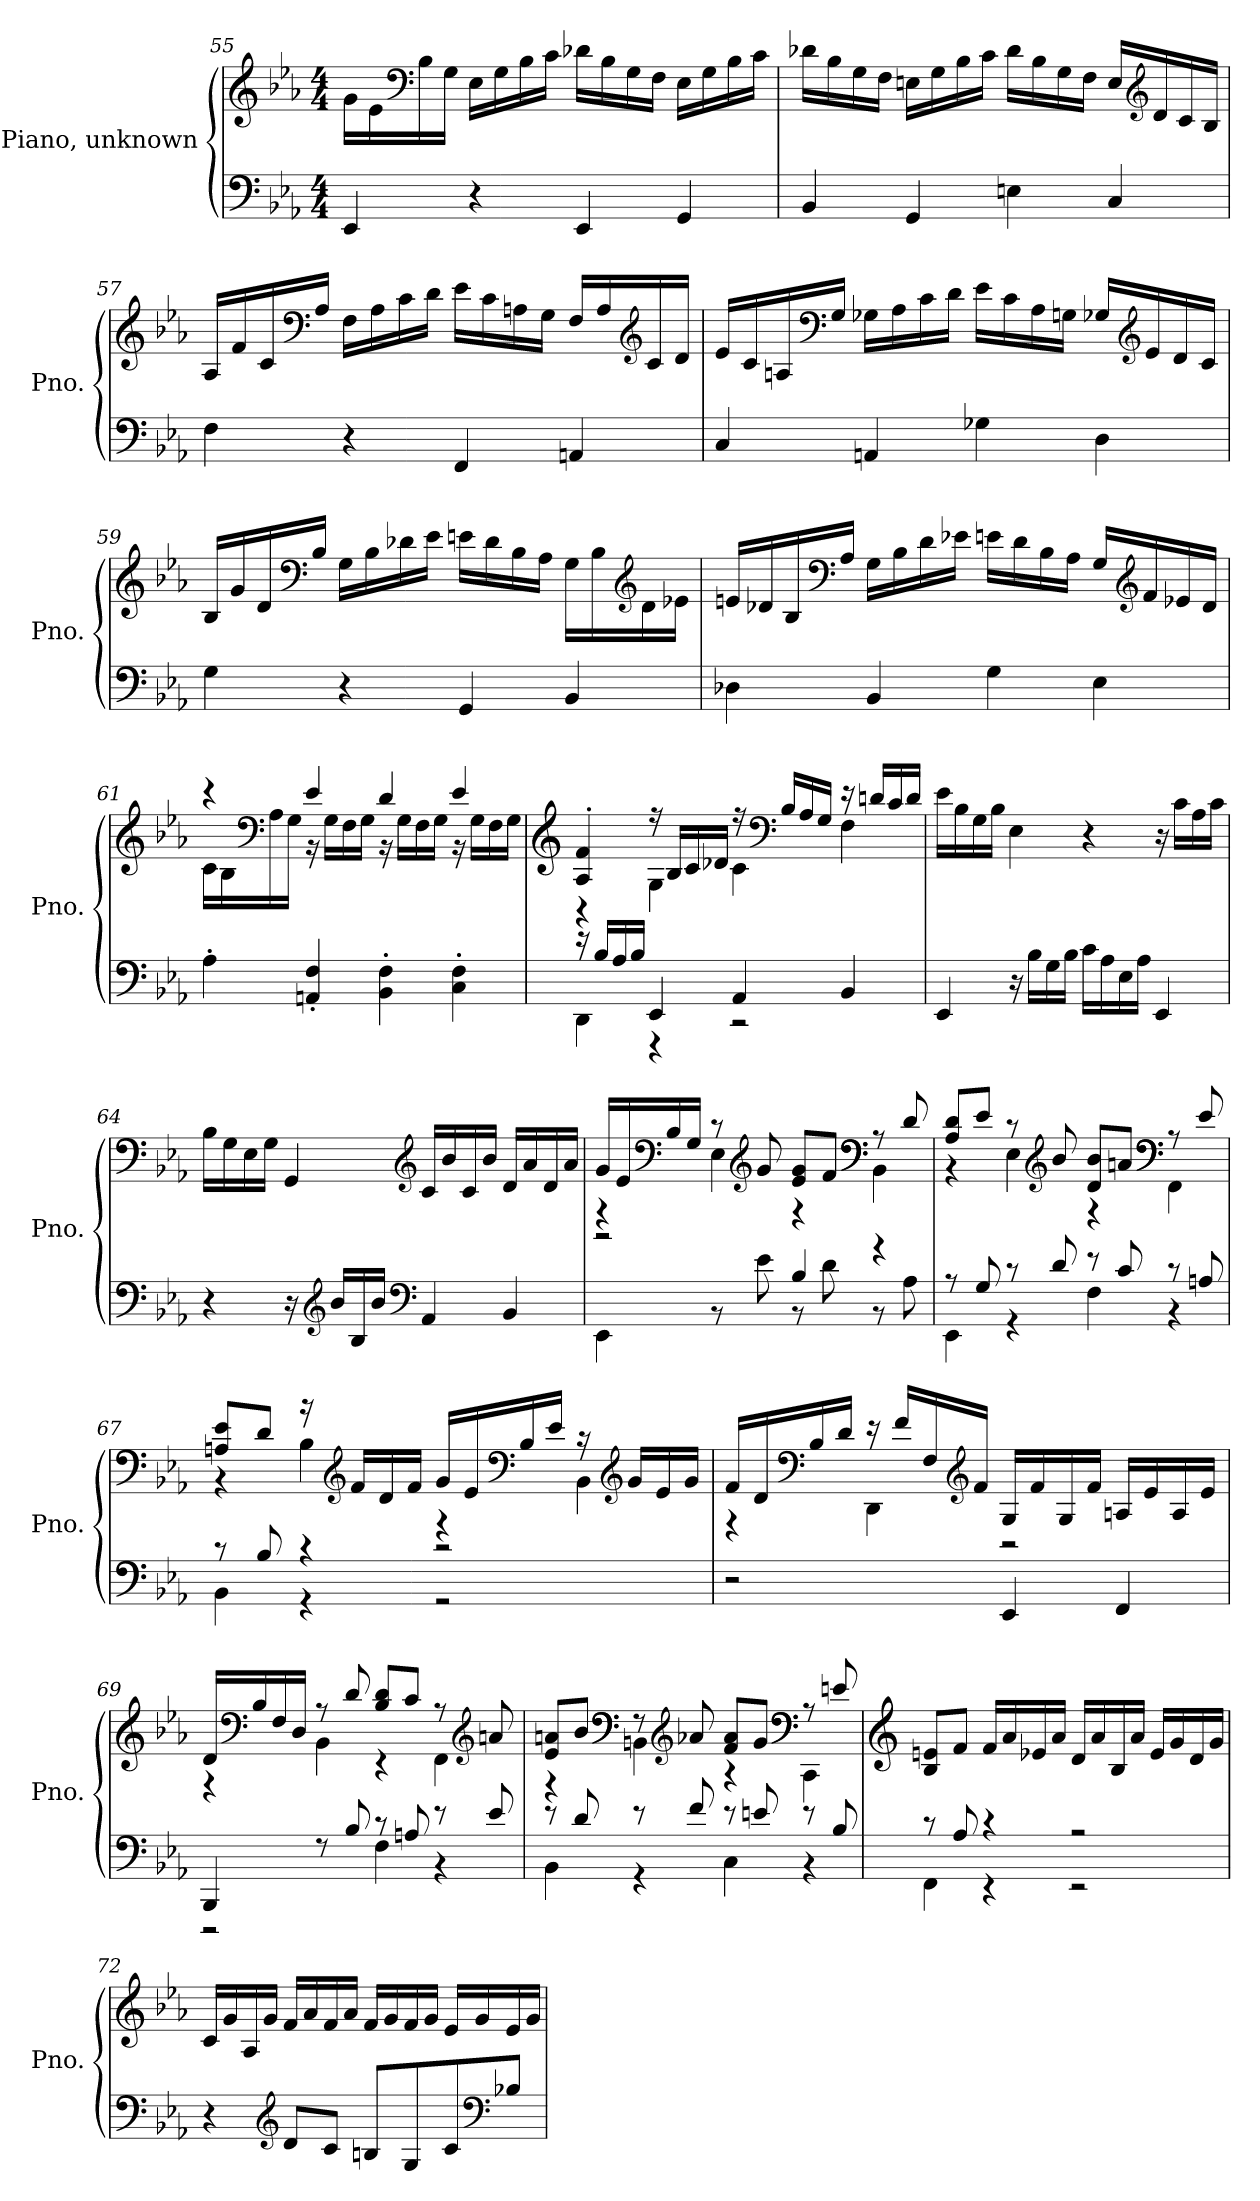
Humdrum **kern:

**kern	**kern
*part1	*part1
*staff2	*staff1
*I"Piano, unknown	*
*I'Pno.	*
!!LO:LB:g=z
*clefF4	*clefG2
*k[b-e-a-]	*k[b-e-a-]
*M4/4	*M4/4
=55	=55
4EE-/	16g\LL
.	16e-\
*	*clefF4
.	16B-\
.	16G\JJ
4r	16E-\LL
.	16G\
.	16B-\
.	16c\JJ
4EE-/	16d-X\LL
.	16B-\
.	16G\
.	16F\JJ
4GG/	16E-\LL
.	16G\
.	16B-\
.	16c\JJ
=56	=56
4BB-/	16d-X\LL
.	16B-\
.	16G\
.	16F\JJ
4GG/	16En\LL
.	16G\
.	16B-\
.	16c\JJ
4En\	16d-\LL
.	16B-\
.	16G\
.	16F\JJ
4C/	16E/LL
*	*clefG2
.	16d-/
.	16c/
.	16B-/JJ
!!LO:LB:g=z
=57	=57
4F\	16A-/LL
.	16f/
.	16c/
*	*clefF4
.	16A-/JJ
4r	16F\LL
.	16A-\
.	16c\
.	16d\JJ
4FF/	16e-\LL
.	16c\
.	16An\
.	16G\JJ
4AAn/	16F/LL
.	16A/
*	*clefG2
.	16c/
.	16d/JJ
=58	=58
4C/	16e-/LL
.	16c/
.	16An/
*	*clefF4
.	16G/JJ
4AAn/	16G-X\LL
.	16A\
.	16c\
.	16d\JJ
4G-X\	16e-\LL
.	16c\
.	16A\
.	16Gn\JJ
4D\	16G-X/LL
*	*clefG2
.	16e-/
.	16d/
.	16c/JJ
!!LO:LB:g=z
=59	=59
4G\	16B-/LL
.	16g/
.	16d/
*	*clefF4
.	16B-/JJ
4r	16G\LL
.	16B-\
.	16d-X\
.	16e-\JJ
4GG/	16en\LL
.	16d-\
.	16B-\
.	16A-\JJ
4BB-/	16G\LL
.	16B-\
*	*clefG2
.	16d-\
.	16e-X\JJ
=60	=60
4D-X\	16en/LL
.	16d-X/
.	16B-/
*	*clefF4
.	16A-/JJ
4BB-/	16G\LL
.	16B-\
.	16d-\
.	16e-X\JJ
4G\	16en\LL
.	16d-\
.	16B-\
.	16A-\JJ
4E-\	16G/LL
*	*clefG2
.	16f/
.	16e-X/
.	16d-/JJ
!!LO:PB:g=z
=61	=61
*	*^
4A-'\	4r	16c\LL
.	.	16B-\
*	*clefF4	*
.	.	16A-\
.	.	16G\JJ
4AAn/' 4F/'	4e-/	16r
.	.	16G\LL
.	.	16F\
.	.	16G\JJ
4BB-\' 4F\'	4d/	16r
.	.	16G\LL
.	.	16F\
.	.	16G\JJ
4C\' 4F\'	4e-/	16r
.	.	16G\LL
.	.	16F\
.	.	16G\JJ
=62	=62	=62
*	*clefG2	*
*^	*	*
16r	4DD\	4A-/' 4f/'	4r
16B-/LL	.	.	.
16A-/	.	.	.
16B-/JJ	.	.	.
4EE-/	4r	16r	4G\
.	.	16B-/LL	.
.	.	16c/	.
.	.	16d-X/JJ	.
4AA-/	2r	16r	4c\
*	*	*clefF4	*
.	.	16B-/LL	.
.	.	16A-/	.
.	.	16G/JJ	.
4BB-/	.	16r	4F\
.	.	16dn/LL	.
.	.	16c/	.
.	.	16d/JJ	.
*v	*v	*	*
*	*v	*v
!!LO:LB:g=z
=63	=63
4EE-/	16e-\LL
.	16B-\
.	16G\
.	16B-\JJ
16r	4E-\
16B-\LL	.
16G\	.
16B-\JJ	.
16c\LL	4r
16A-\	.
16E-\	.
16A-\JJ	.
4EE-/	16r
.	16c\LL
.	16A-\
.	16c\JJ
=64	=64
4r	16B-\LL
.	16G\
.	16E-\
.	16G\JJ
16r	4GG/
*clefG2	*
16b-/LL	.
16B-/	.
16b-/JJ	.
*clefF4	*clefG2
4AA-/	16c/LL
.	16b-/
.	16c/
.	16b-/JJ
4BB-/	16d/LL
.	16a-/
.	16d/
.	16a-/JJ
!!LO:LB:g=z
=65	=65
*^	*^
2r	4EE-\	16g/LL	4r
.	.	16e-/	.
*	*	*clefF4	*
.	.	16B-/	.
.	.	16G/JJ	.
.	8r	8r	4E-\
*	*	*clefG2	*
.	8e-\	8g/	.
4B-/	8r	8e-/ 8g/L	4r
.	8d\	8f/J	.
*	*	*clefF4	*
4r	8r	8r	4BB-\
.	8A-\	8d/	.
=66	=66	=66	=66
8r	4EE-\	8A-/ 8d/L	4r
8G/	.	8e-/J	.
8r	4r	8r	4E-\
*	*	*clefG2	*
8d/	.	8b-/	.
8r	4F\	8d/ 8b-/L	4r
8c/	.	8an/J	.
*	*	*clefF4	*
8r	4r	8r	4FF\
8An/	.	8e-/	.
!!LO:LB:g=z	!!
=67	=67	=67	=67
8r	4BB-\	8An/ 8e-/L	4r
8B-/	.	8d/J	.
4r	4r	16r	4B-\
*	*	*clefG2	*
.	.	16f/LL	.
.	.	16d/	.
.	.	16f/JJ	.
2r	2r	16g/LL	4r
.	.	16e-/	.
*	*	*clefF4	*
.	.	16B-/	.
.	.	16e-/JJ	.
.	.	16r	4BB-\
*	*	*clefG2	*
.	.	16g/LL	.
.	.	16e-/	.
.	.	16g/JJ	.
*v	*v	*	*
=68	=68	=68
2r	16f/LL	4r
.	16d/	.
*	*clefF4	*
.	16B-/	.
.	16d/JJ	.
.	16r	4DD\
.	16f/LL	.
.	16F/	.
*	*clefG2	*
.	16f/JJ	.
4EE-/	16G/LL	2r
.	16f/	.
.	16G/	.
.	16f/JJ	.
4FF/	16An/LL	.
.	16e-/	.
.	16A/	.
.	16e-/JJ	.
!!LO:LB:g=z	!!
=69	=69	=69
*^	*	*
4BBB-/	2r	16d/LL	4r
*	*	*clefF4	*
.	.	16B-/	.
.	.	16F/	.
.	.	16D/JJ	.
8r	.	8r	4BB-\
8B-/	.	8d/	.
8r	4F\	8B-/ 8d/L	4r
8An/	.	8c/J	.
8r	4r	8r	4FF\
*	*	*clefG2	*
8e-/	.	8an/	.
=70	=70	=70	=70
8r	4BB-\	8e-/ 8an/L	4r
8d/	.	8b-/J	.
*	*	*clefF4	*
8r	4r	8r	4BBn\
*	*	*clefG2	*
8f/	.	8a-X/	.
8r	4C\	8f/ 8a-/L	4r
8en/	.	8g/J	.
*	*	*clefF4	*
8r	4r	8r	4CC\
8B-/	.	8en/	.
*	*	*v	*v
!!LO:LB:g=z
=71	=71	=71
*	*	*clefG2
8r	4FF\	8B-/ 8en/L
8A-/	.	8f/J
4r	4r	16f/LL
.	.	16a-/
.	.	16e-X/
.	.	16a-/JJ
2r	2r	16d/LL
.	.	16a-/
.	.	16B-/
.	.	16a-/JJ
.	.	16e-/LL
.	.	16g/
.	.	16d/
.	.	16g/JJ
*v	*v	*
=72	=72
4r	16c/LL
.	16g/
.	16A-/
.	16g/JJ
*clefG2	*
8d/L	16f/LL
.	16a-/
8c/J	16f/
.	16a-/JJ
8Bn/L	16f/LL
.	16g/
8G/	16f/
.	16g/JJ
8c/	16e-/LL
.	16g/
*clefF4	*
8B-X/J	16e-/
.	16g/JJ
=	=
*-	*-
